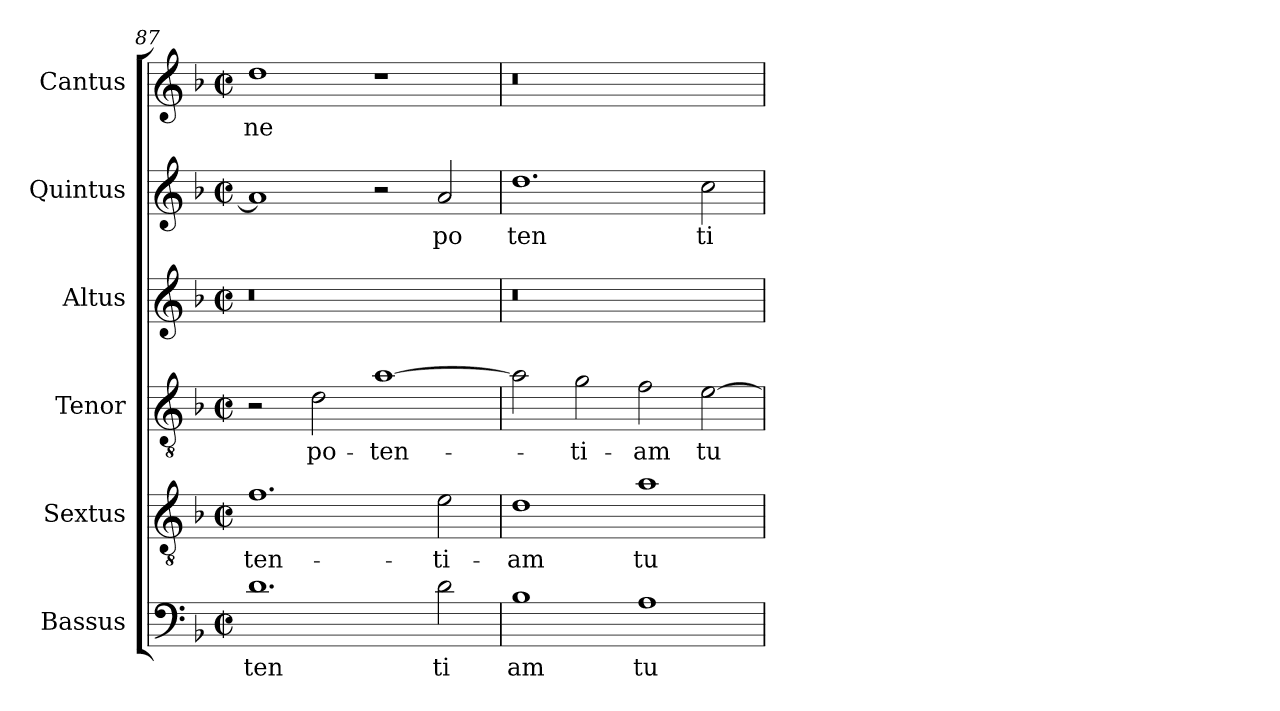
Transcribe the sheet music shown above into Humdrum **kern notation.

**kern	**text	**kern	**text	**kern	**text	**kern	**kern	**text	**kern	**text
*part6	*part6	*part5	*part5	*part4	*part4	*part3	*part2	*part2	*part1	*part1
*staff6	*staff6	*staff5	*staff5	*staff4	*staff4	*staff3	*staff2	*staff2	*staff1	*staff1
*I"Bassus	*	*I"Sextus	*	*I"Tenor	*	*I"Altus	*I"Quintus	*	*I"Cantus	*
!!LO:LB:g=z
*clefF4	*	*clefGv2	*	*clefGv2	*	*clefG2	*clefG2	*	*clefG2	*
*k[b-]	*	*k[b-]	*	*k[b-]	*	*k[b-]	*k[b-]	*	*k[b-]	*
*F:	*	*F:	*	*F:	*	*F:	*F:	*	*F:	*
*M2/2	*	*M2/2	*	*M2/2	*	*M2/2	*M2/2	*	*M2/2	*
*met(c|)	*	*met(c|)	*	*met(c|)	*	*met(c|)	*met(c|)	*	*met(c|)	*
=87	=87	=87	=87	=87	=87	=87	=87	=87	=87	=87
!	!LO:LY:b:cj	!	!LO:LY:b:cj	!	!	!	!	!	!	!LO:LY:b:cj
1.d	ten	1.f	ten-	2r	.	0r	1a]	.	1dd	ne
!	!	!	!	!	!LO:LY:b:cj	!	!	!	!	!
.	.	.	.	2d\	po-	.	.	.	.	.
!	!	!	!	!	!LO:LY:b:cj	!	!	!	!	!
.	.	.	.	[>1a	-ten-	.	2r	.	1r	.
!	!LO:LY:b:cj	!	!LO:LY:b:cj	!	!	!	!	!LO:LY:b:cj	!	!
2d\	ti	2e\	-ti-	.	.	.	2a/	po	.	.
=88	=88	=88	=88	=88	=88	=88	=88	=88	=88	=88
!	!LO:LY:b:cj	!	!LO:LY:b:cj	!	!	!	!	!LO:LY:b:cj	!	!
1B-	am	1d	-am	2a\]	.	0r	1.dd	ten	0r	.
!	!	!	!	!	!LO:LY:b:cj	!	!	!	!	!
.	.	.	.	2g\	-ti-	.	.	.	.	.
!	!LO:LY:b:cj	!	!LO:LY:b:cj	!	!LO:LY:b:cj	!	!	!	!	!
1A	tu	1a	tu-	2f\	-am	.	.	.	.	.
!	!	!	!	!	!LO:LY:b:cj	!	!	!LO:LY:b:cj	!	!
.	.	.	.	[>2e\	tu-	.	2cc\	ti	.	.
=	=	=	=	=	=	=	=	=	=	=
*-	*-	*-	*-	*-	*-	*-	*-	*-	*-	*-
